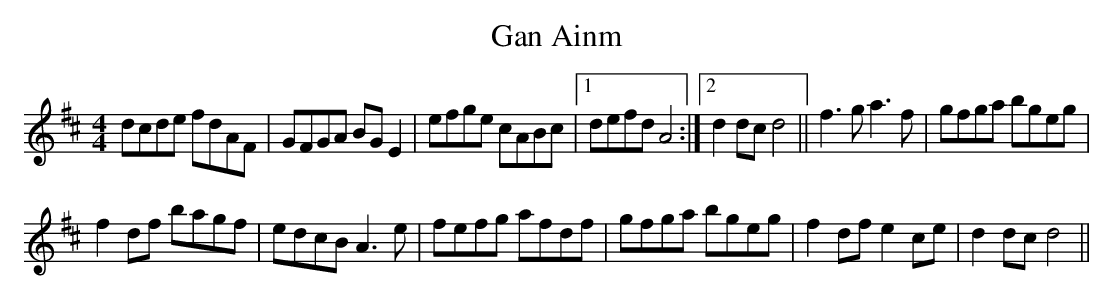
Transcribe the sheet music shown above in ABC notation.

X:1
T:Gan Ainm
M:4/4
L:1/8
K:D
dcde fdAF | GFGA BGE2 | efge cABc |1 defd A4 :|2 d2dc d4 || f3g a3f | gfga bgeg |
f2df bagf | edcB A3e | fefg afdf | gfga bgeg | f2df e2ce | d2dc d4 ||
